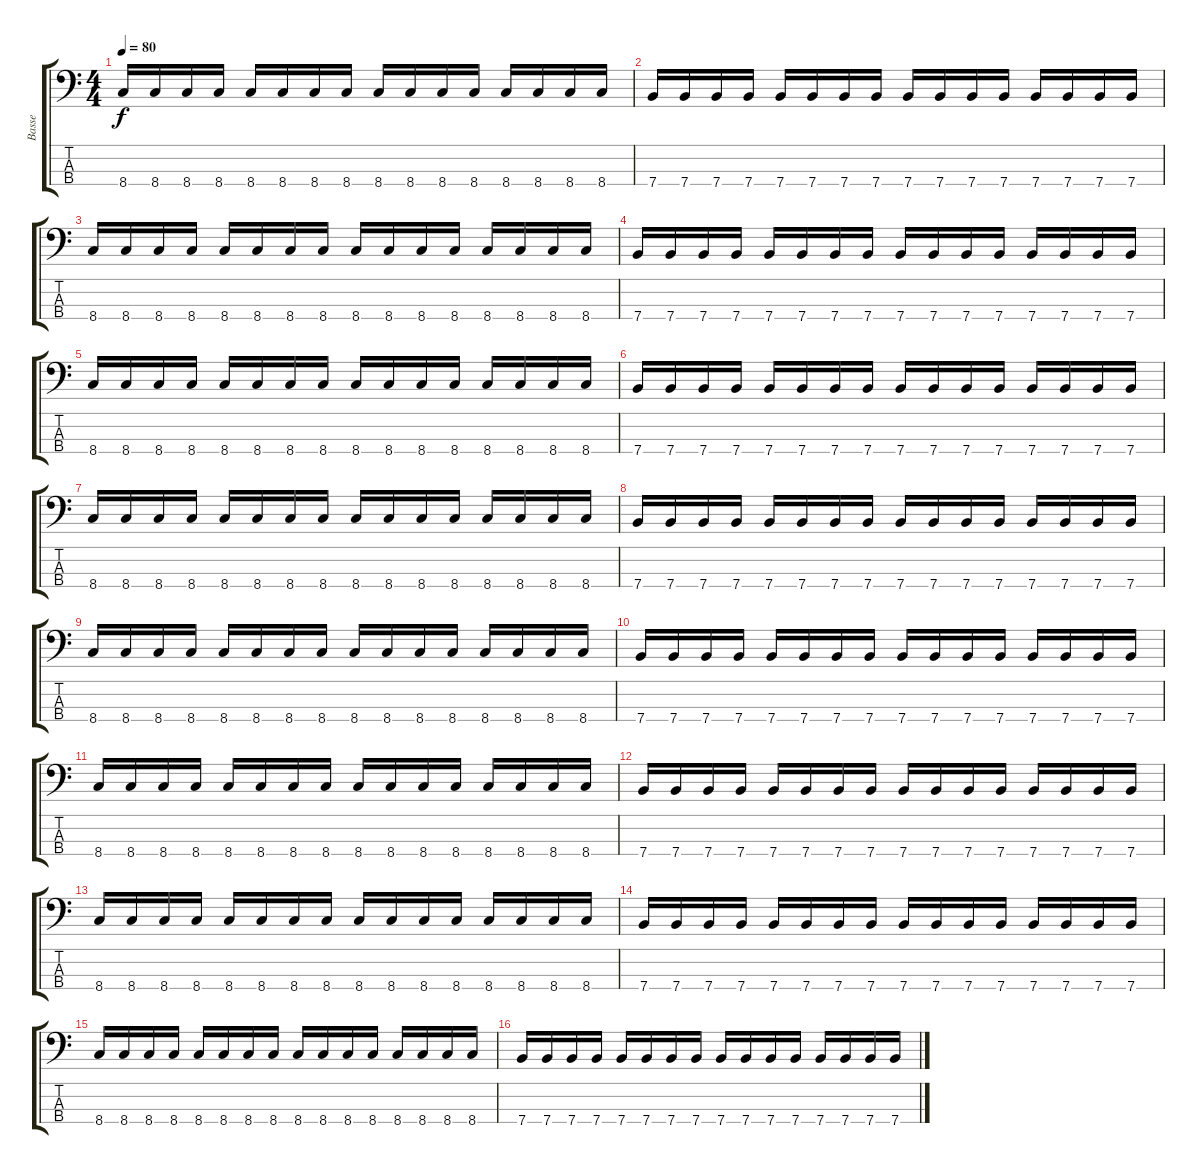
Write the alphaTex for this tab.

\track ("Basse" "Basse") {instrument electricbassfinger}
\staff {score tabs}
\tuning (G2 D2 A1 E1) {hide}
\ts (4 4)
\tempo 80
\clef f4
\ks c
8.4.16{dy f} 8.4.16 8.4.16 8.4.16 8.4.16 8.4.16 8.4.16 8.4.16 8.4.16 8.4.16 8.4.16 8.4.16 8.4.16 8.4.16 8.4.16 8.4.16 |
7.4.16 7.4.16 7.4.16 7.4.16 7.4.16 7.4.16 7.4.16 7.4.16 7.4.16 7.4.16 7.4.16 7.4.16 7.4.16 7.4.16 7.4.16 7.4.16 |
8.4.16 8.4.16 8.4.16 8.4.16 8.4.16 8.4.16 8.4.16 8.4.16 8.4.16 8.4.16 8.4.16 8.4.16 8.4.16 8.4.16 8.4.16 8.4.16 |
7.4.16 7.4.16 7.4.16 7.4.16 7.4.16 7.4.16 7.4.16 7.4.16 7.4.16 7.4.16 7.4.16 7.4.16 7.4.16 7.4.16 7.4.16 7.4.16 |
8.4.16 8.4.16 8.4.16 8.4.16 8.4.16 8.4.16 8.4.16 8.4.16 8.4.16 8.4.16 8.4.16 8.4.16 8.4.16 8.4.16 8.4.16 8.4.16 |
7.4.16 7.4.16 7.4.16 7.4.16 7.4.16 7.4.16 7.4.16 7.4.16 7.4.16 7.4.16 7.4.16 7.4.16 7.4.16 7.4.16 7.4.16 7.4.16 |
8.4.16 8.4.16 8.4.16 8.4.16 8.4.16 8.4.16 8.4.16 8.4.16 8.4.16 8.4.16 8.4.16 8.4.16 8.4.16 8.4.16 8.4.16 8.4.16 |
7.4.16 7.4.16 7.4.16 7.4.16 7.4.16 7.4.16 7.4.16 7.4.16 7.4.16 7.4.16 7.4.16 7.4.16 7.4.16 7.4.16 7.4.16 7.4.16 |
8.4.16 8.4.16 8.4.16 8.4.16 8.4.16 8.4.16 8.4.16 8.4.16 8.4.16 8.4.16 8.4.16 8.4.16 8.4.16 8.4.16 8.4.16 8.4.16 |
7.4.16 7.4.16 7.4.16 7.4.16 7.4.16 7.4.16 7.4.16 7.4.16 7.4.16 7.4.16 7.4.16 7.4.16 7.4.16 7.4.16 7.4.16 7.4.16 |
8.4.16 8.4.16 8.4.16 8.4.16 8.4.16 8.4.16 8.4.16 8.4.16 8.4.16 8.4.16 8.4.16 8.4.16 8.4.16 8.4.16 8.4.16 8.4.16 |
7.4.16 7.4.16 7.4.16 7.4.16 7.4.16 7.4.16 7.4.16 7.4.16 7.4.16 7.4.16 7.4.16 7.4.16 7.4.16 7.4.16 7.4.16 7.4.16 |
8.4.16 8.4.16 8.4.16 8.4.16 8.4.16 8.4.16 8.4.16 8.4.16 8.4.16 8.4.16 8.4.16 8.4.16 8.4.16 8.4.16 8.4.16 8.4.16 |
7.4.16 7.4.16 7.4.16 7.4.16 7.4.16 7.4.16 7.4.16 7.4.16 7.4.16 7.4.16 7.4.16 7.4.16 7.4.16 7.4.16 7.4.16 7.4.16 |
8.4.16 8.4.16 8.4.16 8.4.16 8.4.16 8.4.16 8.4.16 8.4.16 8.4.16 8.4.16 8.4.16 8.4.16 8.4.16 8.4.16 8.4.16 8.4.16 |
7.4.16 7.4.16 7.4.16 7.4.16 7.4.16 7.4.16 7.4.16 7.4.16 7.4.16 7.4.16 7.4.16 7.4.16 7.4.16 7.4.16 7.4.16 7.4.16
